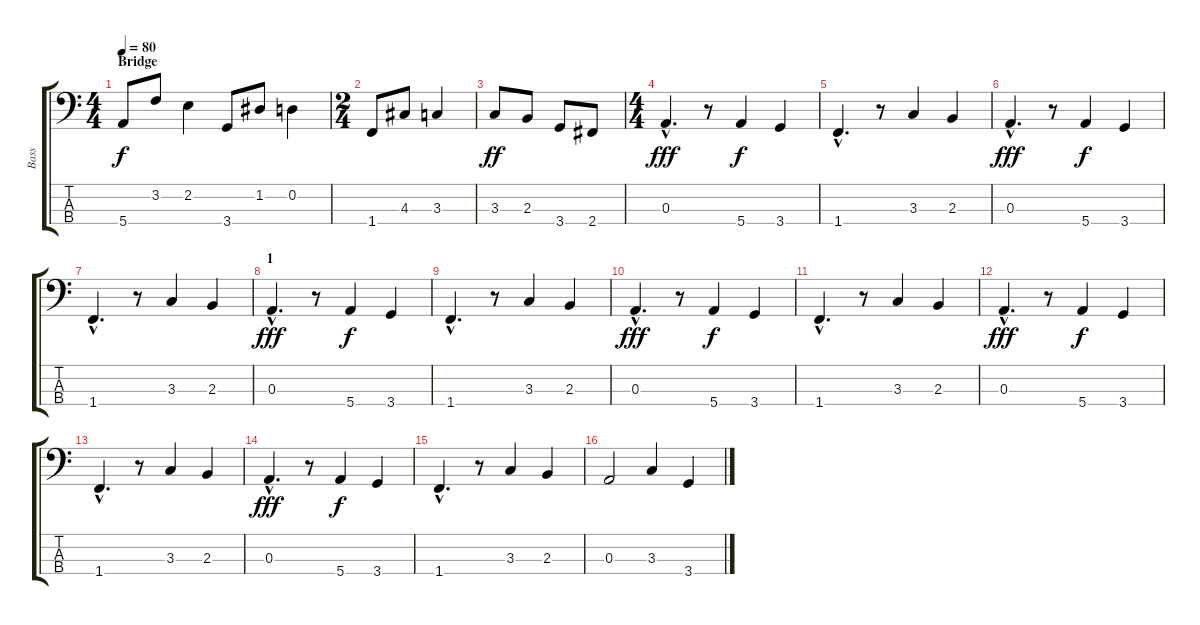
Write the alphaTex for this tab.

\track ("Bass" "Bass") {instrument electricbassfinger}
\staff {score tabs}
\tuning (G2 D2 A1 E1) {hide}
\ts (4 4)
\section ("" "Bridge")
\tempo 80
\clef f4
\ks c
5.4.8{dy f} 3.2.8 2.2.4 3.4.8 1.2.8 0.2.4 |
\ts (2 4)
1.4.8 4.3.8 3.3.4 |
3.3.8{dy ff} 2.3.8 3.4.8 2.4.8 |
\ts (4 4)
0.3{hac}.4{d dy fff} r.8 5.4.4{dy f} 3.4.4 |
1.4{hac}.4{d} r.8 3.3.4 2.3.4 |
0.3{hac}.4{d dy fff} r.8 5.4.4{dy f} 3.4.4 |
1.4{hac}.4{d} r.8 3.3.4 2.3.4 |
\section ("" "1")
0.3{hac}.4{d dy fff} r.8 5.4.4{dy f} 3.4.4 |
1.4{hac}.4{d} r.8 3.3.4 2.3.4 |
0.3{hac}.4{d dy fff} r.8 5.4.4{dy f} 3.4.4 |
1.4{hac}.4{d} r.8 3.3.4 2.3.4 |
0.3{hac}.4{d dy fff} r.8 5.4.4{dy f} 3.4.4 |
1.4{hac}.4{d} r.8 3.3.4 2.3.4 |
0.3{hac}.4{d dy fff} r.8 5.4.4{dy f} 3.4.4 |
1.4{hac}.4{d} r.8 3.3.4 2.3.4 |
0.3.2 3.3.4 3.4.4
